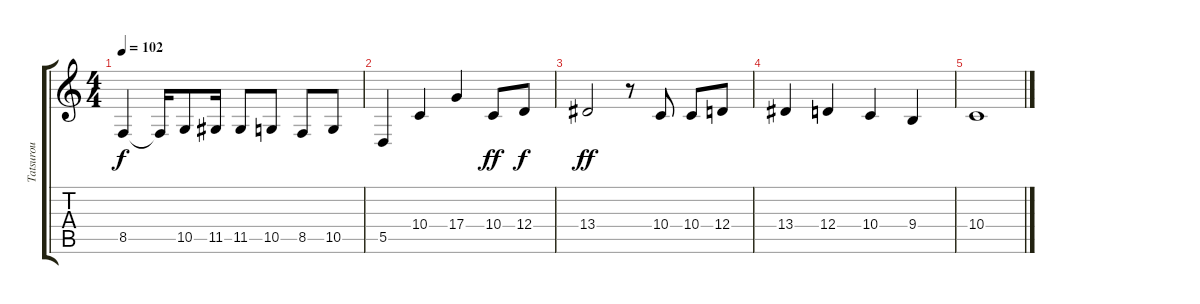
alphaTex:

\track ("Tatsurou" "Tatsurou") {instrument violin}
\staff {score tabs}
\tuning (E4 B3 G3 D3 A2 E2) {hide}
\ts (4 4)
\tempo 102
\clef g2
\ks c
8.5.4{dy f} 8.5{t}.16 10.5.8 11.5.16 11.5.8 10.5.8 8.5.8 10.5.8 |
5.5.4 10.4.4 17.4.4 10.4.8{dy ff} 12.4.8{dy f} |
13.4.2{dy ff} r.8 10.4.8 10.4.8 12.4.8 |
13.4.4 12.4.4 10.4.4 9.4.4 |
10.4.1
